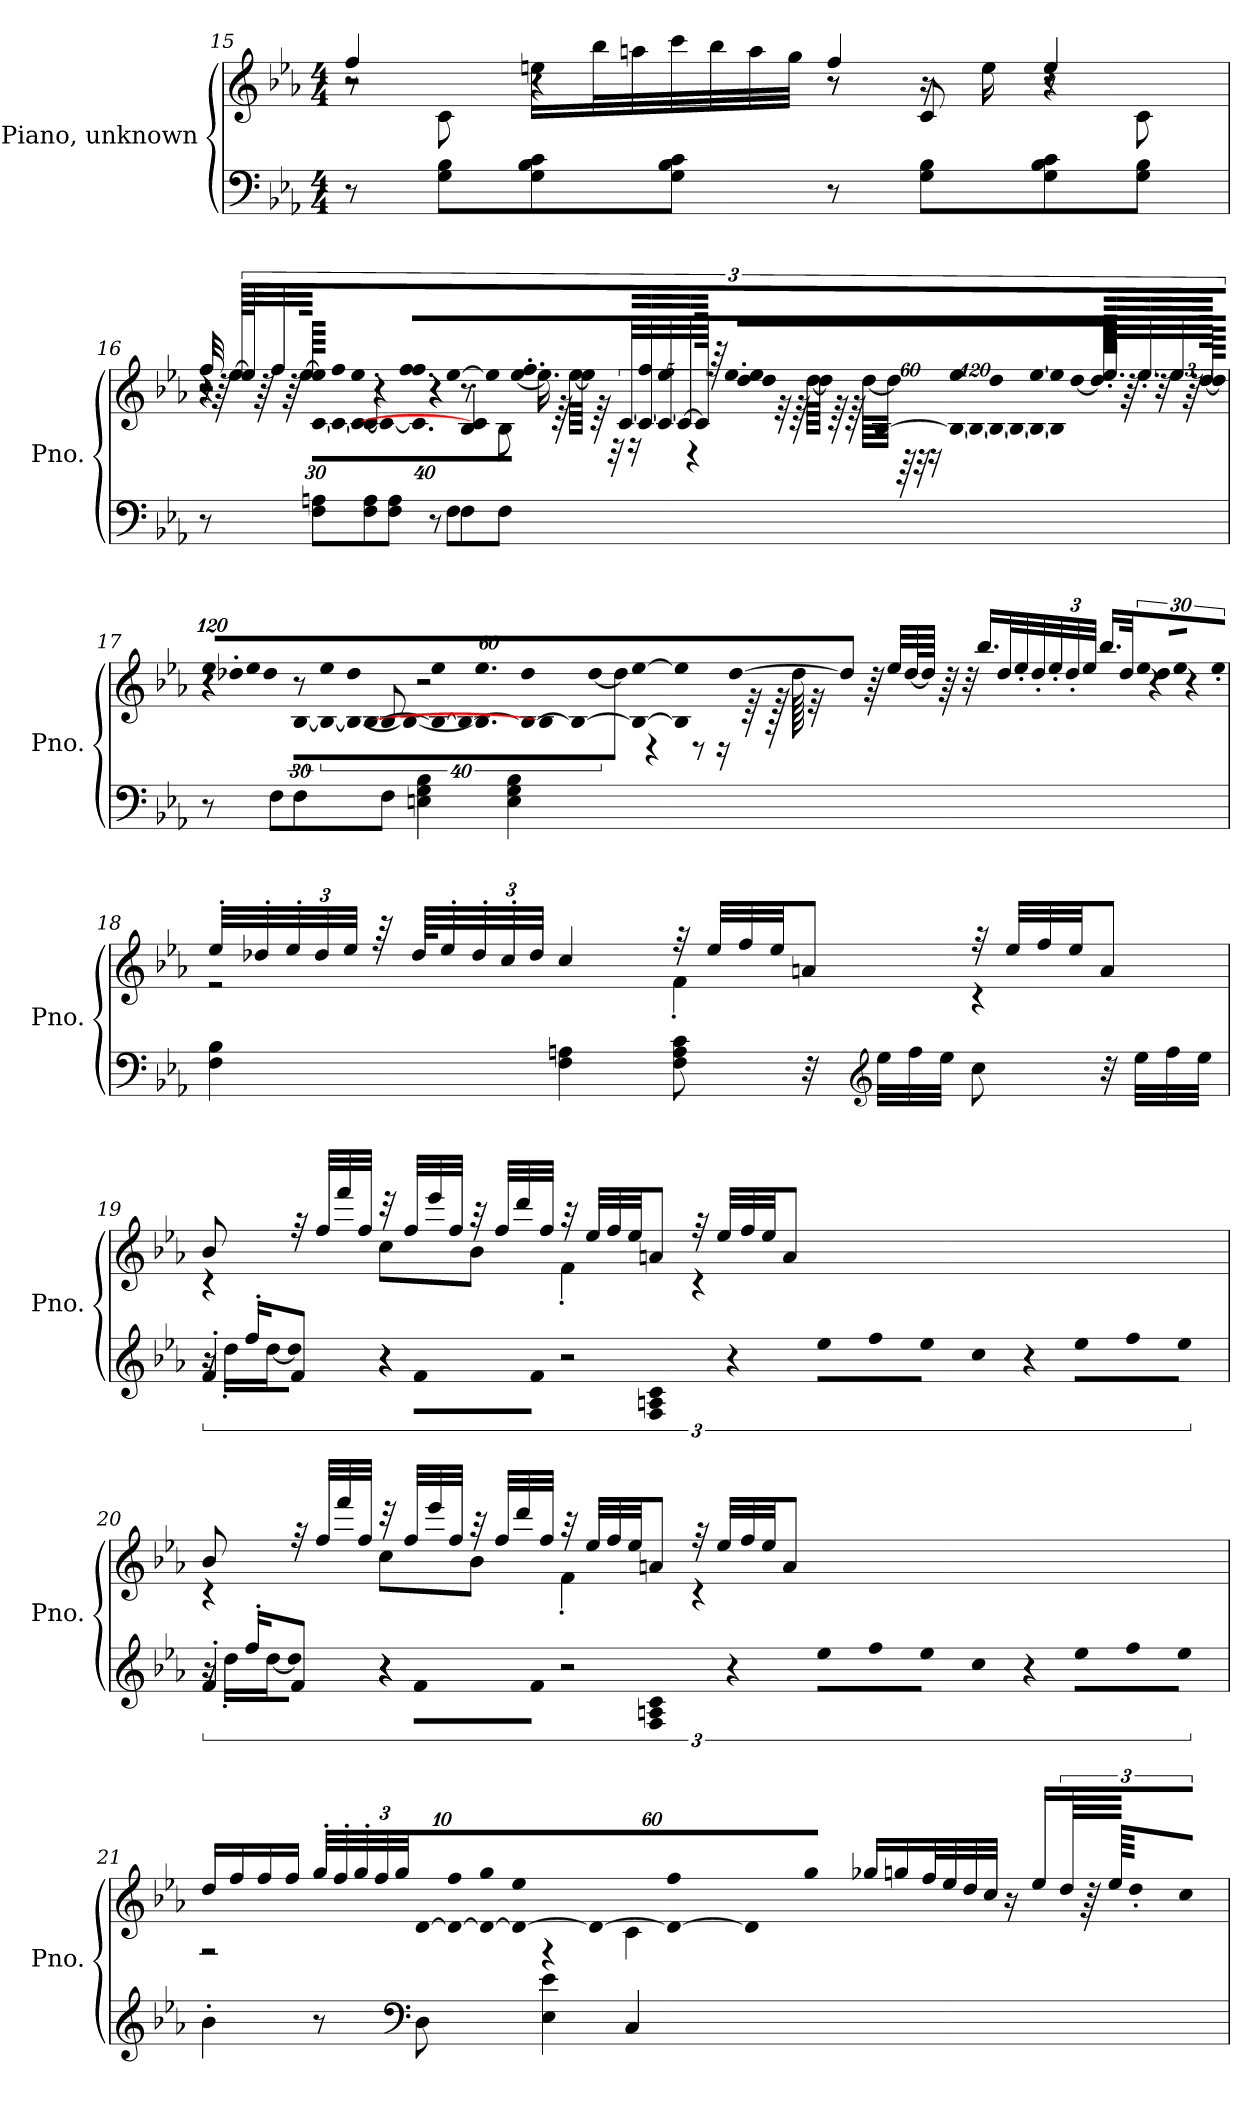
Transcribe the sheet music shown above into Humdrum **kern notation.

**kern	**kern
*part1	*part1
*staff2	*staff1
*I"Piano, unknown	*
*I'Pno.	*
*clefF4	*clefG2
*k[b-e-a-]	*k[b-e-a-]
*M4/4	*M4/4
=15	=15
*	*^
*	*	*^
8r	4ff/	8r	2r
8G\ 8B-\L	.	8c\	.
8G\ 8B-\ 8c\	4r	16een\LL	.
.	.	32bb-\L	.
.	.	32aan\	.
8G\ 8B-\ 8c\J	.	32ccc\	.
.	.	32bb-\	.
.	.	32aa\	.
.	.	32gg\JJJ	.
8r	4ff/	8r	8r
8G\ 8B-\L	.	16r	8c/
.	.	16ee\	.
8G\ 8B-\ 8c\	4ee/	8r	4r
8G\ 8B-\J	.	8c\	.
!!LO:LB:g=z
=16	=16	=16	=16
*	*	*	*^
8r	32ff/	8r	4r	2r
.	64r	.	.	.
.	[64ee-/LLLL	.	.	.
.	96ee-/JJJJ]	.	.	.
.	96r	.	.	.
.	48ff/	.	.	.
.	96r	.	.	.
.	[96ee-/KKKL	.	.	.
*	*	*Xbrackettup	*	*
!	!	!LO:N:vis=64	!	!
8F\ 8An\L	8ee-/J]	[960%17c\KLLL	.	.
!	!	!LO:N:vis=32	!	!
.	.	640%23c\_ 640%23ff\	.	.
!	!	!LO:N:vis=64	!	!
.	.	960%17c\_ 960%17ee-\L	.	.
!	!	!LO:N:vis=256	!	!
.	.	1920%17c\K_	.	.
!	!	!LO:N:vis=64.	!	!
.	.	640%17c\_ 640%17ff\	.	.
.	.	1920ryy	.	.
!	!	!LO:N:vis=256	!	!
.	.	1920%17c\L]	.	.
!	!	!LO:N:vis=256	!	!
.	.	[1920%17ee-\JJJJJ	.	.
8F\ 8A\	64r	16.ee-\]	4c'/	.
.	32ff/LLL	.	.	.
.	[64ee-/L	.	.	.
.	64ee-/J]	.	.	.
.	32.ff'/	.	.	.
.	.	64r	.	.
.	.	[64ee-\LLLL	.	.
*	*brackettup	*	*	*
8F\ 8A\J	[40c/	64ee-\JJJJ]	.	.
.	.	64r	.	.
.	40c/_ 40ff/	.	.	.
.	.	32r	.	.
.	40c/_ 40ee-/	.	.	.
.	.	16r	.	.
.	40c/_	.	.	.
.	80c/JJJk]	.	.	.
.	80r	.	.	.
*	*Xbrackettup	*	*	*
!	!LO:N:vis=16	!	!	!
8r	1920%107ee-/LL	4r	4r	4r
!	!LO:N:vis=32	!	!	!
.	1920%53dd'/L	.	.	.
!	!LO:N:vis=32	!	!	!
.	1920%53ee-/	.	.	.
!	!LO:N:vis=64	!	!	!
.	640%9dd/L	.	.	.
!	!LO:N:vis=64	!	!	!
8F\L	[640%9B-/J	.	.	.
!	!LO:N:vis=32	!	!	!
.	1920%53B-/_ 1920%53ee-/	.	.	.
!	!LO:N:vis=64	!	!	!
.	640%9B-/L_	.	.	.
!	!LO:N:vis=64	!	!	!
.	640%9B-/_ 640%9dd/	.	.	.
!	!LO:N:vis=64	!	!	!
.	640%9B-/_	.	.	.
!	!LO:N:vis=64	!	!	!
.	640%9B-/_ [640%9ee-/	.	.	.
!	!LO:N:vis=64	!	!	!
.	640%9B-/] 640%9ee-/]	.	.	.
!	!LO:N:vis=64	!	!	!
.	[640%9dd/	.	.	.
8F\	.	32r	4B-'/	8r
.	64dd/J]	.	.	.
.	32.ee-'/JJJ	.	.	.
.	.	64r	.	.
.	.	[64dd\LLLL	.	.
.	.	64dd\JJJJ]	.	.
.	64r	.	.	.
.	.	64r	.	.
.	32.ee-'/	.	.	.
.	.	64r	.	.
.	.	[64dd\LLLL	.	.
8F\J	.	64dd\JJJJ]	.	8B-\
*	*brackettup	*	*	*
.	48r	.	.	.
.	.	64r	.	.
.	48ee-/	.	.	.
.	.	32r	.	.
.	96r	.	.	.
.	[96dd/KKLL	.	.	.
.	.	16r	.	.
.	16dd/JJ]	.	.	.
960ryy	.	960ryy	960ryy	960ryy
*	*v	*v	*v	*v
!!LO:LB:g=z
=17	=17
*	*Xbrackettup
*	*^
*	*	*^
*	*	*	*^
!	!LO:N:vis=16	!	!	!
*	*	*	*v	*v
8r	1920%107ee-/LL	4r	4r
!	!LO:N:vis=32	!	!
.	1920%53dd-X'/L	.	.
!	!LO:N:vis=32	!	!
.	1920%53ee-/	.	.
!	!LO:N:vis=64	!	!
.	640%9dd-/L	.	.
!	!LO:N:vis=64	!	!
8F\L	[640%9B-/J	.	.
!	!LO:N:vis=32	!	!
.	1920%53B-/_ 1920%53ee-/	.	.
!	!LO:N:vis=64	!	!
.	640%9B-/L_	.	.
!	!LO:N:vis=64	!	!
.	640%9B-/_ 640%9dd-/	.	.
!	!LO:N:vis=64	!	!
.	640%9B-/_	.	.
!	!LO:N:vis=64	!	!
.	640%9B-/_ [640%9ee-/	.	.
!	!LO:N:vis=64	!	!
.	640%9B-/] 640%9ee-/]	.	.
!	!LO:N:vis=64	!	!
.	[640%9dd-/JJJ	.	.
!	!	!LO:N:vis=64	!
8F\	.	[960%17B-\KLLL	8r
.	8dd-/J]	.	.
!	!	!LO:N:vis=32	!
.	.	640%23B-\_ 640%23ee-\	.
!	!	!LO:N:vis=64	!
.	.	960%17B-\_ 960%17dd-\L	.
!	!	!LO:N:vis=256	!
.	.	1920%17B-\K_	.
!	!	!LO:N:vis=64.	!
.	.	640%17B-\_ 640%17ee-\	.
.	.	1920ryy	.
!	!	!LO:N:vis=256	!
.	.	1920%17B-\L]	.
!	!	!LO:N:vis=256	!
.	.	[1920%17dd-\JJJJ	.
8F\J	.	8dd-\J]	8B-/
.	64r	.	.
.	32ee-/LLL	.	.
.	[64dd-/L	.	.
.	64dd-/JJJJ]	.	.
.	64r	.	.
.	32r	.	.
4En\ 4G\ 4B-\	.	4r	2r
.	16.bb-/LL	.	.
.	32dd-/L	.	.
.	32ee-'/	.	.
.	32dd-'/	.	.
.	48ee-'/	.	.
.	48dd-'/	.	.
.	48ee-/JJJ	.	.
4E\ 4G\ 4B-\	.	8r	.
.	16.bb-/LL	.	.
.	32dd-/L	.	.
.	.	16r	.
*	*brackettup	*	*
!	!LO:N:vis=64	!	!
.	960%17ee-/JJJk	.	.
!	!LO:N:vis=64	!	!
.	960%17r	.	.
!	!LO:N:vis=64	!	!
.	960%17dd-/LLLL	.	.
!	!LO:N:vis=64	!	!
.	960%17ee-/JJJJ	.	.
.	.	64r	.
!	!LO:N:vis=32	!	!
.	640%23r	.	.
.	.	128r	.
.	.	128dd-\	.
.	.	32r	.
!	!LO:N:vis=64	!	!
.	960%17ee-'/	.	.
1920ryy	.	1920ryy	1920ryy
*	*	*v	*v
!!LO:PB:g=z
=18	=18	=18
4F\ 4B-\	32ee-'/LLL	2r
.	32dd-X'/	.
*	*Xbrackettup	*
.	48ee-'/	.
.	48dd-/	.
.	48ee-/JJJ	.
.	64r	.
.	64dd-/KLLL	.
.	32ee-'/	.
.	48dd-'/	.
.	48cc'/	.
.	48dd-/JJJ	.
4F\ 4An\	4cc/	.
8F\ 8A\ 8c\	32r	4f'\
.	32ee-/LLL	.
.	32ff/	.
.	32ee-/JJ	.
32r	8an/J	.
*clefG2	*	*
32ee-\LLL	.	.
32ff\	.	.
32ee-\JJJ	.	.
8cc\	32r	4r
.	32ee-/LLL	.
.	32ff/	.
.	32ee-/JJ	.
32r	8a/J	.
32ee-\LLL	.	.
32ff\	.	.
32ee-\JJJ	.	.
!!LO:LB:g=z	!!
=19	=19	=19
*^	*	*
*	*^	*	*
16r	24r	4f'/	8b-/	4r
.	24dd'\LL	.	.	.
16ff'/KL	.	.	.	.
.	[24dd\J	.	.	.
8f/J	8dd\J]	.	32r	.
.	.	.	32ff/LLL	.
.	.	.	32fff/	.
.	.	.	32ff/JJJ	.
4r	8f\L	4r	32r	8cc\L
.	.	.	32ff/LLL	.
.	.	.	32eee-/	.
.	.	.	32ff/JJJ	.
.	8f\J	.	32r	8b-\J
.	.	.	32ff/LLL	.
.	.	.	32ddd/	.
.	.	.	32ff/JJJ	.
2r	8F\ 8An\ 8c\	2r	32r	4f'\
.	.	.	32ee-/LLL	.
.	.	.	32ff/	.
.	.	.	32ee-/JJ	.
.	32r	.	8an/J	.
.	32ee-\LLL	.	.	.
.	32ff\	.	.	.
.	32ee-\JJJ	.	.	.
.	8cc\	.	32r	4r
.	.	.	32ee-/LLL	.
.	.	.	32ff/	.
.	.	.	32ee-/JJ	.
.	32r	.	8a/J	.
.	32ee-\LLL	.	.	.
.	32ff\	.	.	.
.	32ee-\JJJ	.	.	.
!!LO:LB:g=z	!!
=20	=20	=20	=20	=20
16r	24r	4f'/	8b-/	4r
.	24dd'\LL	.	.	.
16ff'/KL	.	.	.	.
.	[24dd\J	.	.	.
8f/J	8dd\J]	.	32r	.
.	.	.	32ff/LLL	.
.	.	.	32fff/	.
.	.	.	32ff/JJJ	.
4r	8f\L	4r	32r	8cc\L
.	.	.	32ff/LLL	.
.	.	.	32eee-/	.
.	.	.	32ff/JJJ	.
.	8f\J	.	32r	8b-\J
.	.	.	32ff/LLL	.
.	.	.	32ddd/	.
.	.	.	32ff/JJJ	.
2r	8F\ 8An\ 8c\	2r	32r	4f'\
.	.	.	32ee-/LLL	.
.	.	.	32ff/	.
.	.	.	32ee-/JJ	.
.	32r	.	8an/J	.
.	32ee-\LLL	.	.	.
.	32ff\	.	.	.
.	32ee-\JJJ	.	.	.
.	8cc\	.	32r	4r
.	.	.	32ee-/LLL	.
.	.	.	32ff/	.
.	.	.	32ee-/JJ	.
.	32r	.	8a/J	.
.	32ee-\LLL	.	.	.
.	32ff\	.	.	.
.	32ee-\JJJ	.	.	.
*v	*v	*v	*	*
!!LO:LB:g=z	!!
=21	=21	=21
4b-'\	16dd/LL	2r
.	16ff/	.
.	16ff/	.
.	16ff/JJ	.
8r	32gg'/LLL	.
.	32ff'/	.
.	48gg'/	.
.	48ff/	.
.	48gg/	.
*clefF4	*	*
!	!LO:N:vis=64	!
8D\	[640%9d/L	.
!	!LO:N:vis=64	!
.	640%9d/_ 640%9ff/J	.
!	!LO:N:vis=32	!
.	1920%53d/_ 1920%53gg/	.
!	!LO:N:vis=64	!
.	640%9d/_ 640%9ee-/L	.
!	!LO:N:vis=64	!
.	640%9d/_	.
!	!LO:N:vis=64	!
.	640%9d/_ 640%9ff/	.
!	!LO:N:vis=64	!
.	640%9d/]	.
!	!LO:N:vis=64	!
.	640%9gg/JJJJ	.
4E-\ 4e-\	.	4r
.	16gg-X/LL	.
.	16ggn/	.
.	32ff/L	.
.	32ee-/	.
.	32dd/	.
.	32cc/JJJ	.
4C/	.	4c\
.	16r	.
.	16ee-/LL	.
*	*brackettup	*
.	96dd/JJkk	.
.	96r	.
.	96ee-/KLLL	.
.	32dd'/J	.
.	16cc/JJ	.
960ryy	.	960ryy
*	*v	*v
=	=
*-	*-
